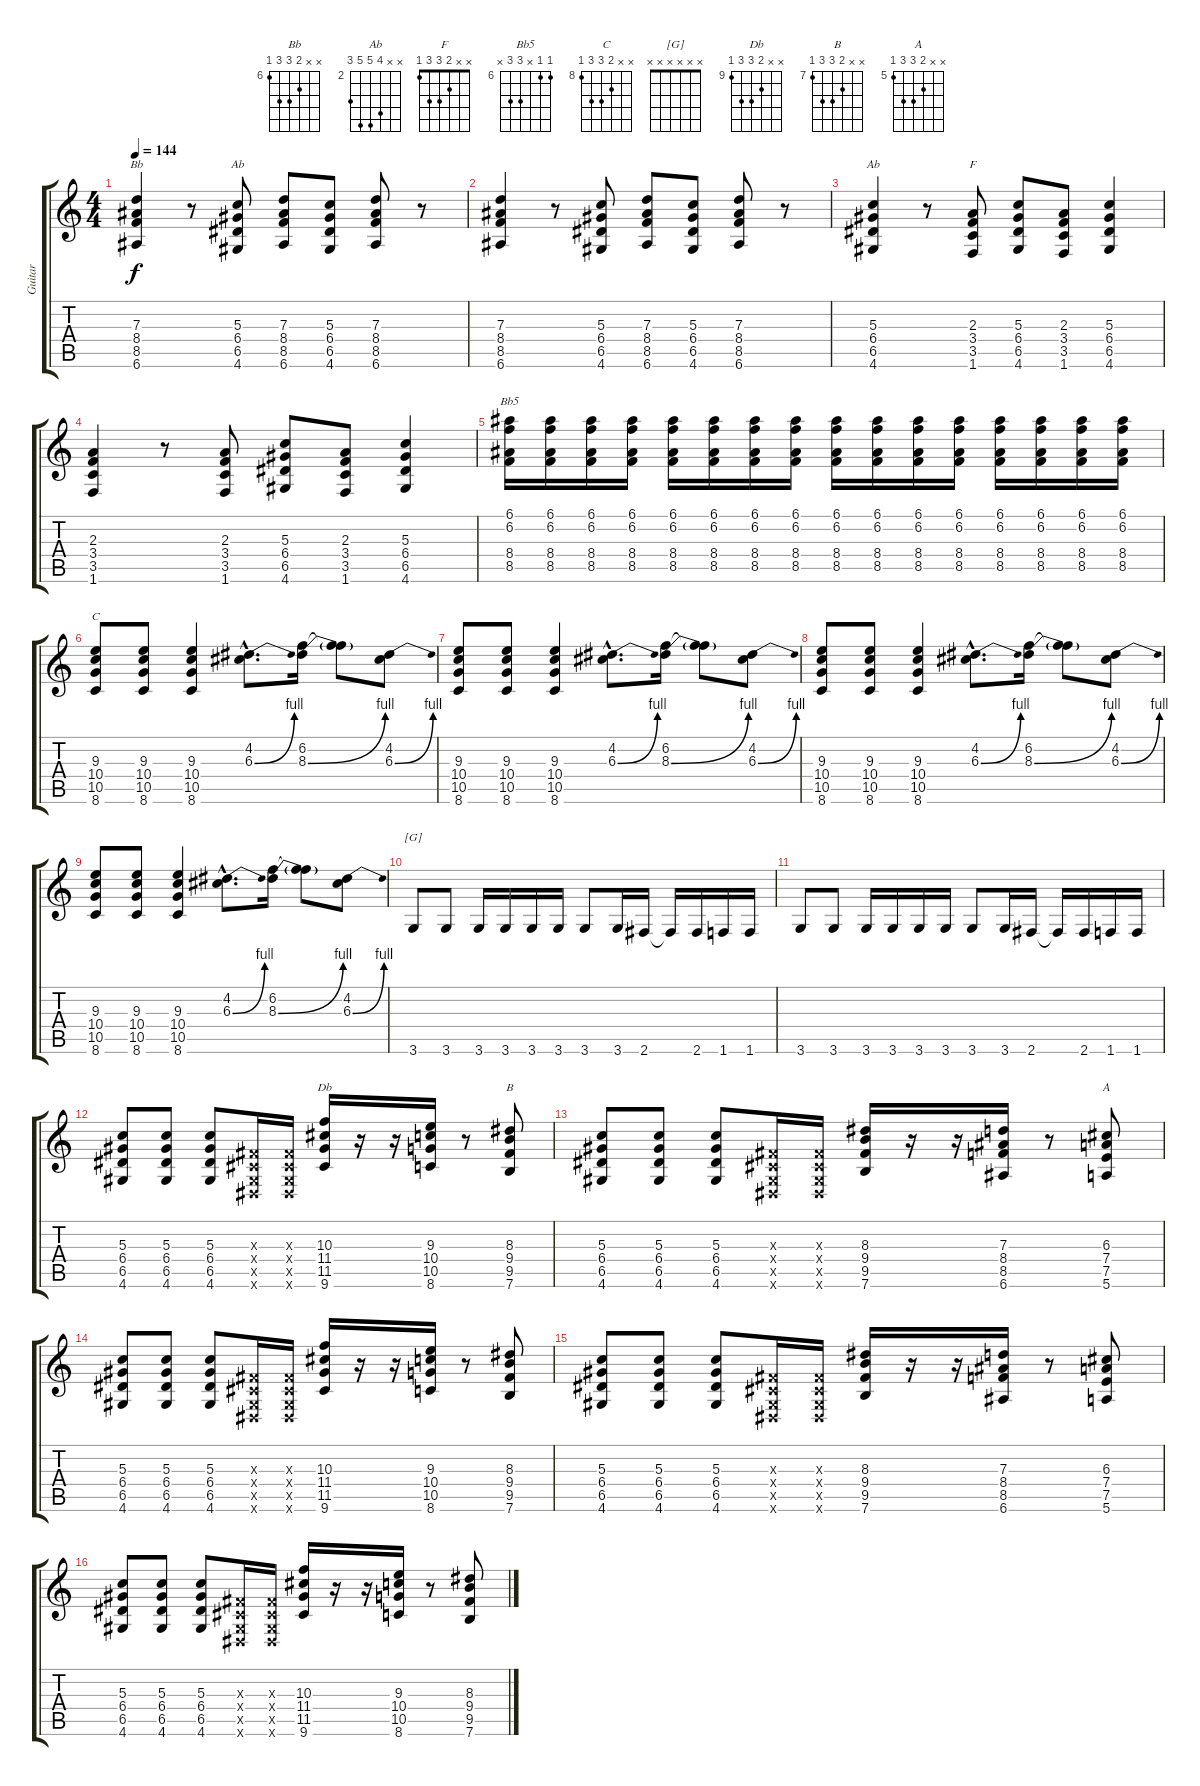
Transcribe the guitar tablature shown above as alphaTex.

\track ("Guitar" "Guitar") {instrument distortionguitar}
\staff {score tabs}
\tuning (E4 B3 G3 D3 A2 E2) {hide}
\chord ("Bb" x x 7 8 8 6) {firstfret 6}
\chord ("Ab" x x 5 6 6 4) {firstfret 4}
\chord ("Ab" x x 5 6 6 4) {firstfret 2}
\chord ("F" x x 2 3 3 1)
\chord ("Bb5" 6 6 x 8 8 x) {firstfret 6}
\chord ("C" x x 9 10 10 8) {firstfret 8}
\chord ("[G]" x x x x x x) {firstfret 0}
\chord ("Db" x x 10 11 11 9) {firstfret 9}
\chord ("B" x x 8 9 9 7) {firstfret 7}
\chord ("A" x x 6 7 7 5) {firstfret 5}
\ts (4 4)
\tempo 144
\clef g2
\ks c
(7.3 8.4 8.5 6.6).4{ch "Bb" dy f} r.8 (5.3 6.4 6.5 4.6).8{ch "Ab"} (7.3 8.4 8.5 6.6).8 (5.3 6.4 6.5 4.6).8 (7.3 8.4 8.5 6.6).8 r.8 |
(7.3 8.4 8.5 6.6).4 r.8 (5.3 6.4 6.5 4.6).8 (7.3 8.4 8.5 6.6).8 (5.3 6.4 6.5 4.6).8 (7.3 8.4 8.5 6.6).8 r.8 |
(5.3 6.4 6.5 4.6).4{ch "Ab"} r.8 (2.3 3.4 3.5 1.6).8{ch "F"} (5.3 6.4 6.5 4.6).8 (2.3 3.4 3.5 1.6).8 (5.3 6.4 6.5 4.6).4 |
(2.3 3.4 3.5 1.6).4 r.8 (2.3 3.4 3.5 1.6).8 (5.3 6.4 6.5 4.6).8 (2.3 3.4 3.5 1.6).8 (5.3 6.4 6.5 4.6).4 |
(6.1 6.2 8.4 8.5).16{ch "Bb5"} (6.1 6.2 8.4 8.5).16 (6.1 6.2 8.4 8.5).16 (6.1 6.2 8.4 8.5).16 (6.1 6.2 8.4 8.5).16 (6.1 6.2 8.4 8.5).16 (6.1 6.2 8.4 8.5).16 (6.1 6.2 8.4 8.5).16 (6.1 6.2 8.4 8.5).16 (6.1 6.2 8.4 8.5).16 (6.1 6.2 8.4 8.5).16 (6.1 6.2 8.4 8.5).16 (6.1 6.2 8.4 8.5).16 (6.1 6.2 8.4 8.5).16 (6.1 6.2 8.4 8.5).16 (6.1 6.2 8.4 8.5).16 |
(9.3 10.4 10.5 8.6).8{ch "C"} (9.3 10.4 10.5 8.6).8 (9.3 10.4 10.5 8.6).4 (4.2{hac} 6.3{be (bend 0 0 60 4) hac}).8{d} (6.2 8.3{be (bend 0 0 60 4)}).16 (6.2{t} 8.3{t}).8 (4.2 6.3{be (bend 0 0 60 4)}).8 |
(9.3 10.4 10.5 8.6).8 (9.3 10.4 10.5 8.6).8 (9.3 10.4 10.5 8.6).4 (4.2{hac} 6.3{be (bend 0 0 60 4) hac}).8{d} (6.2 8.3{be (bend 0 0 60 4)}).16 (6.2{t} 8.3{t}).8 (4.2 6.3{be (bend 0 0 60 4)}).8 |
(9.3 10.4 10.5 8.6).8 (9.3 10.4 10.5 8.6).8 (9.3 10.4 10.5 8.6).4 (4.2{hac} 6.3{be (bend 0 0 60 4) hac}).8{d} (6.2 8.3{be (bend 0 0 60 4)}).16 (6.2{t} 8.3{t}).8 (4.2 6.3{be (bend 0 0 60 4)}).8 |
(9.3 10.4 10.5 8.6).8 (9.3 10.4 10.5 8.6).8 (9.3 10.4 10.5 8.6).4 (4.2{hac} 6.3{be (bend 0 0 60 4) hac}).8{d} (6.2 8.3{be (bend 0 0 60 4)}).16 (6.2{t} 8.3{t}).8 (4.2 6.3{be (bend 0 0 60 4)}).8 |
3.6.8{ch "[G]"} 3.6.8 3.6.16 3.6.16 3.6.16 3.6.16 3.6.8 3.6.16 2.6.16 2.6{t}.16 2.6.16 1.6.16 1.6.16 |
3.6.8 3.6.8 3.6.16 3.6.16 3.6.16 3.6.16 3.6.8 3.6.16 2.6.16 2.6{t}.16 2.6.16 1.6.16 1.6.16 |
(5.3 6.4 6.5 4.6).8 (5.3 6.4 6.5 4.6).8 (5.3 6.4 6.5 4.6).8 (-1.3{x} -1.4{x} -1.5{x} -1.6{x}).16 (-1.3{x} -1.4{x} -1.5{x} -1.6{x}).16 (10.3 11.4 11.5 9.6).16{ch "Db"} r.16 r.16 (9.3 10.4 10.5 8.6).16 r.8 (8.3 9.4 9.5 7.6).8{ch "B"} |
(5.3 6.4 6.5 4.6).8 (5.3 6.4 6.5 4.6).8 (5.3 6.4 6.5 4.6).8 (-1.3{x} -1.4{x} -1.5{x} -1.6{x}).16 (-1.3{x} -1.4{x} -1.5{x} -1.6{x}).16 (8.3 9.4 9.5 7.6).16 r.16 r.16 (7.3 8.4 8.5 6.6).16 r.8 (6.3 7.4 7.5 5.6).8{ch "A"} |
(5.3 6.4 6.5 4.6).8 (5.3 6.4 6.5 4.6).8 (5.3 6.4 6.5 4.6).8 (-1.3{x} -1.4{x} -1.5{x} -1.6{x}).16 (-1.3{x} -1.4{x} -1.5{x} -1.6{x}).16 (10.3 11.4 11.5 9.6).16 r.16 r.16 (9.3 10.4 10.5 8.6).16 r.8 (8.3 9.4 9.5 7.6).8 |
(5.3 6.4 6.5 4.6).8 (5.3 6.4 6.5 4.6).8 (5.3 6.4 6.5 4.6).8 (-1.3{x} -1.4{x} -1.5{x} -1.6{x}).16 (-1.3{x} -1.4{x} -1.5{x} -1.6{x}).16 (8.3 9.4 9.5 7.6).16 r.16 r.16 (7.3 8.4 8.5 6.6).16 r.8 (6.3 7.4 7.5 5.6).8 |
(5.3 6.4 6.5 4.6).8 (5.3 6.4 6.5 4.6).8 (5.3 6.4 6.5 4.6).8 (-1.3{x} -1.4{x} -1.5{x} -1.6{x}).16 (-1.3{x} -1.4{x} -1.5{x} -1.6{x}).16 (10.3 11.4 11.5 9.6).16 r.16 r.16 (9.3 10.4 10.5 8.6).16 r.8 (8.3 9.4 9.5 7.6).8
